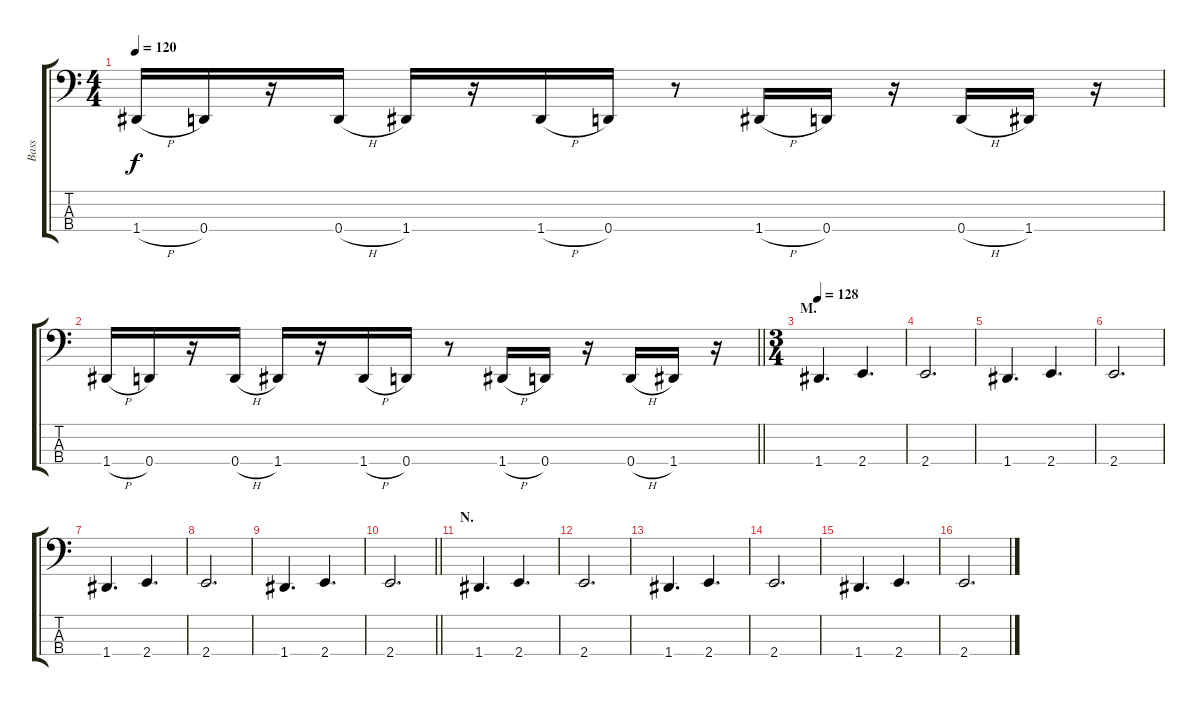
\track ("Bass" "Bass") {instrument electricbasspick}
\staff {score tabs}
\tuning (G2 D2 A1 D1) {hide}
\ts (4 4)
\tempo 120
\clef f4
\ks c
1.4{h}.16{dy f} 0.4.16 r.16 0.4{h}.16 1.4.16 r.16 1.4{h}.16 0.4.16 r.8 1.4{h}.16 0.4.16 r.16 0.4{h}.16 1.4.16 r.16 |
\barLineRight lightlight
1.4{h}.16 0.4.16 r.16 0.4{h}.16 1.4.16 r.16 1.4{h}.16 0.4.16 r.8 1.4{h}.16 0.4.16 r.16 0.4{h}.16 1.4.16 r.16 |
\ts (3 4)
\section ("" "M.")
\tempo 128
1.4.4{d} 2.4.4{d} |
2.4.2{d} |
1.4.4{d} 2.4.4{d} |
2.4.2{d} |
1.4.4{d} 2.4.4{d} |
2.4.2{d} |
1.4.4{d} 2.4.4{d} |
\barLineRight lightlight
2.4.2{d} |
\section ("" "N.")
1.4.4{d} 2.4.4{d} |
2.4.2{d} |
1.4.4{d} 2.4.4{d} |
2.4.2{d} |
1.4.4{d} 2.4.4{d} |
2.4.2{d}
